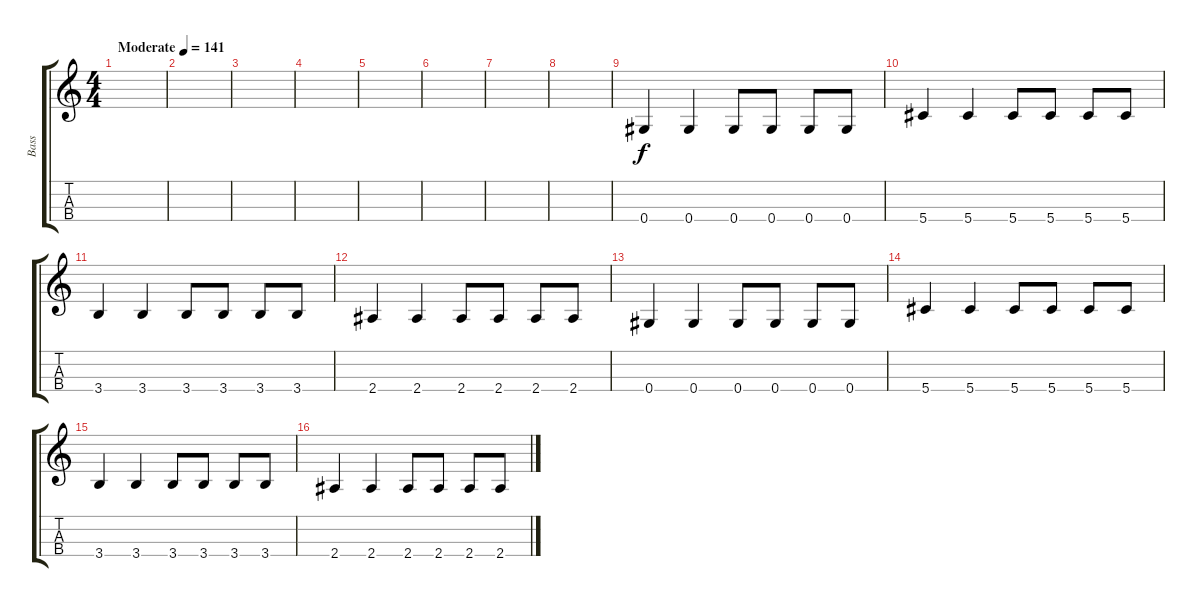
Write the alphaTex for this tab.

\track ("Bass" "Bass") {instrument electricbasspick}
\staff {score tabs}
\tuning (Bb2 F2 Db2 Ab2) {hide}
\ts (4 4)
\tempo (141 "Moderate")
\clef g2
\ks c
|
|
|
|
|
|
|
|
0.4.4 0.4.4 0.4.8 0.4.8 0.4.8 0.4.8 |
5.4.4 5.4.4 5.4.8 5.4.8 5.4.8 5.4.8 |
3.4.4 3.4.4 3.4.8 3.4.8 3.4.8 3.4.8 |
2.4.4 2.4.4 2.4.8 2.4.8 2.4.8 2.4.8 |
0.4.4 0.4.4 0.4.8 0.4.8 0.4.8 0.4.8 |
5.4.4 5.4.4 5.4.8 5.4.8 5.4.8 5.4.8 |
3.4.4 3.4.4 3.4.8 3.4.8 3.4.8 3.4.8 |
2.4.4 2.4.4 2.4.8 2.4.8 2.4.8 2.4.8
